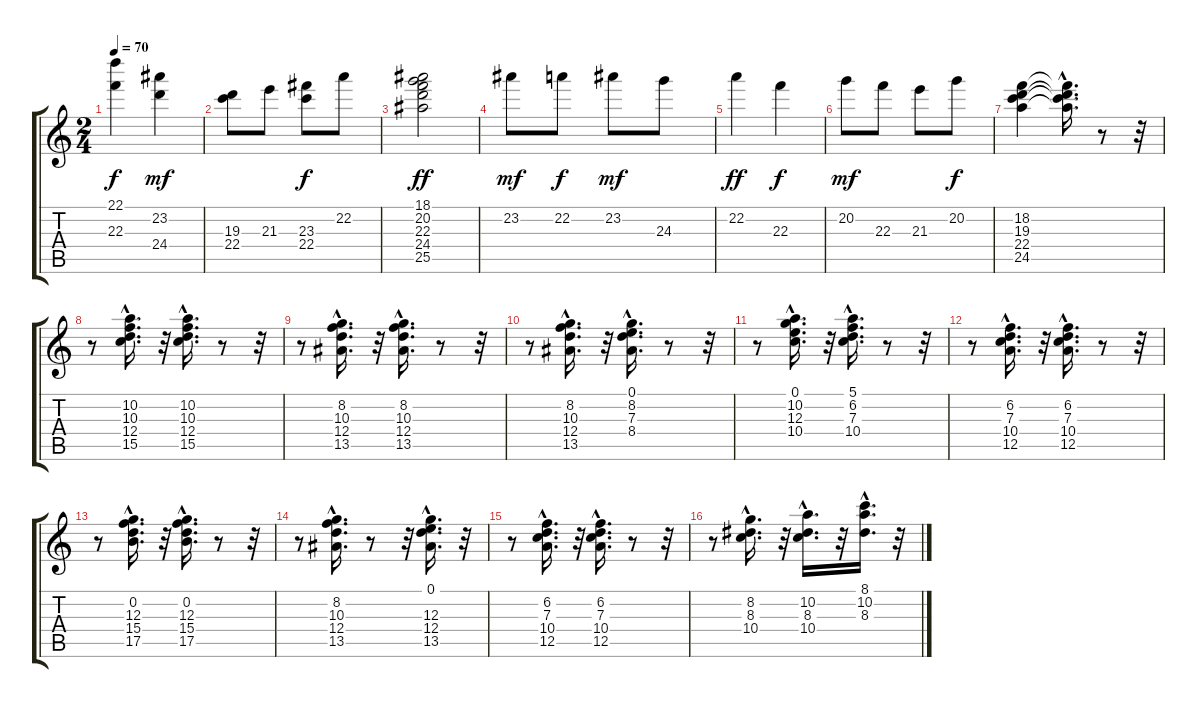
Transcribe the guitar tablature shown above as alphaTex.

\track "" {instrument electricguitarclean}
\staff {score tabs}
\tuning (E4 B3 G3 D3 A2 E2) {hide}
\ts (2 4)
\tempo 70
\clef g2
\ks c
(22.1 22.3).4{dy f} (23.2 24.4).4{dy mf} |
(19.3 22.4).8 21.3.8 (23.3 22.4).8{dy f} 22.2.8 |
(18.1 20.2 22.3 24.4 25.5).2{dy ff} |
23.2.8{dy mf} 22.2.8{dy f} 23.2.8{dy mf} 24.3.8 |
22.2.4{dy ff} 22.3.4{dy f} |
20.2.8{dy mf} 22.3.8 21.3.8 20.2.8{dy f} |
(18.2 19.3 22.4 24.5).4 (18.2{hac t} 19.3{hac t} 22.4{hac t} 24.5{hac t}).16{d} r.8 r.32 |
r.8 (10.2{hac} 10.3{hac} 12.4{hac} 15.5{hac}).16{d} r.32 (10.2{hac} 10.3{hac} 12.4{hac} 15.5{hac}).16{d} r.8 r.32 |
r.8 (8.2{hac} 10.3{hac} 12.4{hac} 13.5{hac}).16{d} r.32 (8.2{hac} 10.3{hac} 12.4{hac} 13.5{hac}).16{d} r.8 r.32 |
r.8 (8.2{hac} 10.3{hac} 12.4{hac} 13.5{hac}).16{d} r.32 (0.1{hac} 8.2{hac} 7.3{hac} 8.4{hac}).16{d} r.8 r.32 |
r.8 (0.1{hac} 10.2{hac} 12.3{hac} 10.4{hac}).16{d} r.32 (5.1{hac} 6.2{hac} 7.3{hac} 10.4{hac}).16{d} r.8 r.32 |
r.8 (6.2{hac} 7.3{hac} 10.4{hac} 12.5{hac}).16{d} r.32 (6.2{hac} 7.3{hac} 10.4{hac} 12.5{hac}).16{d} r.8 r.32 |
r.8 (0.2{hac} 12.3{hac} 15.4{hac} 17.5{hac}).16{d} r.32 (0.2{hac} 12.3{hac} 15.4{hac} 17.5{hac}).16{d} r.8 r.32 |
r.8 (8.2{hac} 10.3{hac} 12.4{hac} 13.5{hac}).16{d} r.8 r.32 (0.1{hac} 12.3{hac} 12.4{hac} 13.5{hac}).16{d} r.32 |
r.8 (6.2{hac} 7.3{hac} 10.4{hac} 12.5{hac}).16{d} r.32 (6.2{hac} 7.3{hac} 10.4{hac} 12.5{hac}).16{d} r.8 r.32 |
r.8 (8.2{hac} 8.3{hac} 10.4{hac}).16{d} r.32 (10.2{hac} 8.3{hac} 10.4{hac}).16{d} r.32 (8.1{hac} 10.2{hac} 8.3{hac}).16{d} r.32
